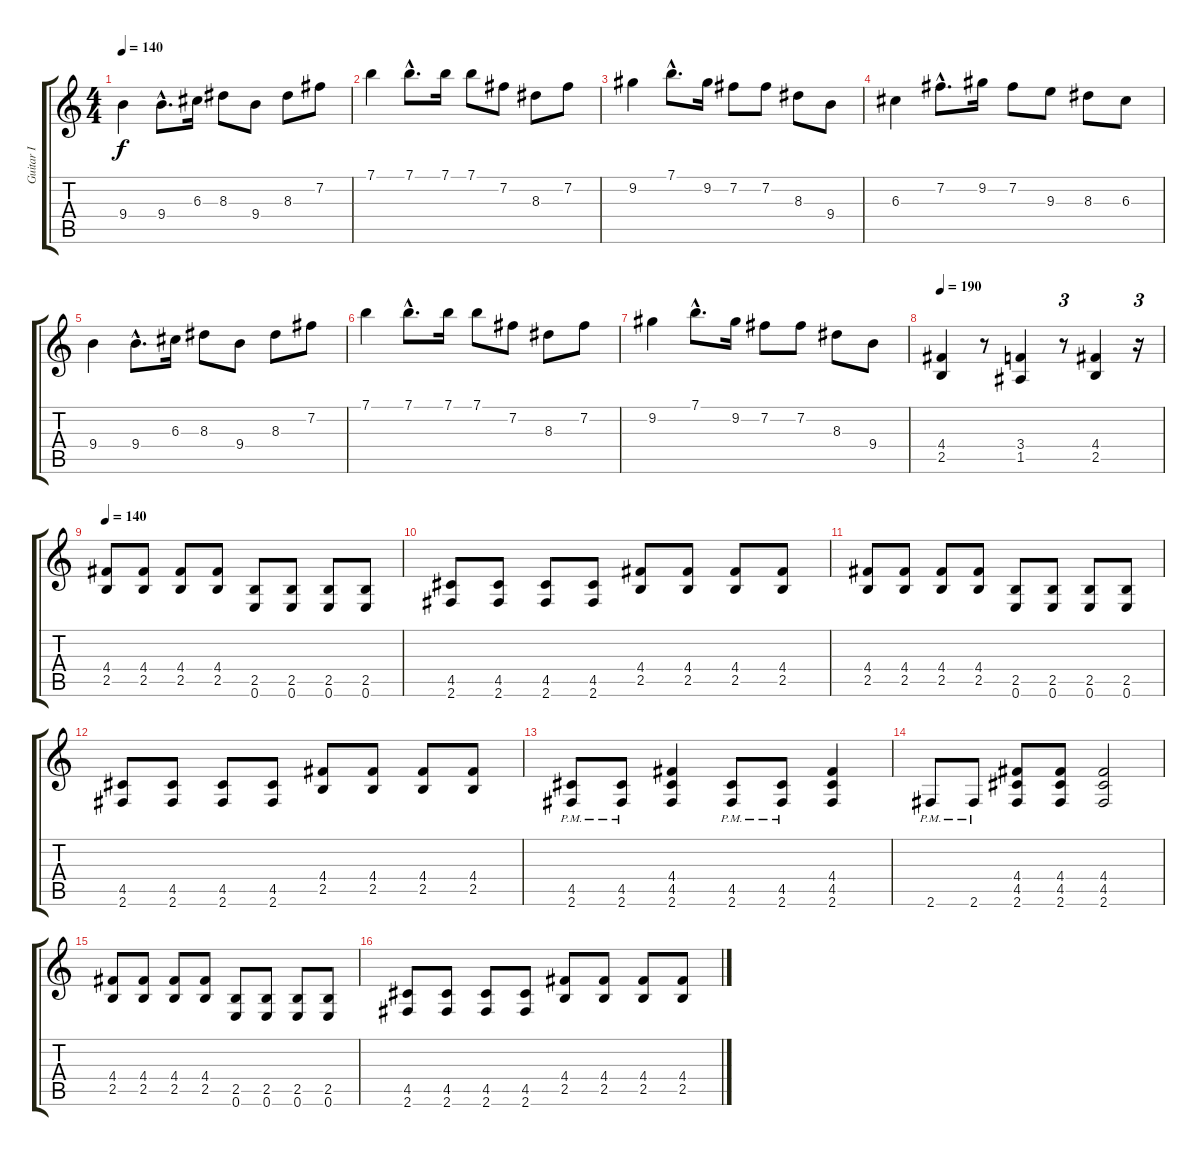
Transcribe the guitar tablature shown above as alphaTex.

\track ("Guitar I" "Guitar I") {instrument distortionguitar}
\staff {score tabs}
\tuning (E4 B3 G3 D3 A2 E2) {hide}
\ts (4 4)
\tempo 140
\clef g2
\ks c
9.4.4{dy f instrument distortionguitar} 9.4{hac}.8{d} 6.3.16 8.3.8 9.4.8 8.3.8 7.2.8 |
7.1.4 7.1{hac}.8{d} 7.1.16 7.1.8 7.2.8 8.3.8 7.2.8 |
9.2.4 7.1{hac}.8{d} 9.2.16 7.2.8 7.2.8 8.3.8 9.4.8 |
6.3.4 7.2{hac}.8{d} 9.2.16 7.2.8 9.3.8 8.3.8 6.3.8 |
9.4.4 9.4{hac}.8{d} 6.3.16 8.3.8 9.4.8 8.3.8 7.2.8 |
7.1.4 7.1{hac}.8{d} 7.1.16 7.1.8 7.2.8 8.3.8 7.2.8 |
9.2.4 7.1{hac}.8{d} 9.2.16 7.2.8 7.2.8 8.3.8 9.4.8 |
\tempo 190
(4.4 2.5).4 r.8 (3.4 1.5).4 r.8{tu (3 2)} (4.4 2.5).4 r.16{tu (3 2)} |
\tempo 140
(4.4 2.5).8 (4.4 2.5).8 (4.4 2.5).8 (4.4 2.5).8 (2.5 0.6).8 (2.5 0.6).8 (2.5 0.6).8 (2.5 0.6).8 |
(4.5 2.6).8 (4.5 2.6).8 (4.5 2.6).8 (4.5 2.6).8 (4.4 2.5).8 (4.4 2.5).8 (4.4 2.5).8 (4.4 2.5).8 |
(4.4 2.5).8 (4.4 2.5).8 (4.4 2.5).8 (4.4 2.5).8 (2.5 0.6).8 (2.5 0.6).8 (2.5 0.6).8 (2.5 0.6).8 |
(4.5 2.6).8 (4.5 2.6).8 (4.5 2.6).8 (4.5 2.6).8 (4.4 2.5).8 (4.4 2.5).8 (4.4 2.5).8 (4.4 2.5).8 |
(4.5{pm} 2.6{pm}).8 (4.5{pm} 2.6{pm}).8 (4.4 4.5 2.6).4 (4.5{pm} 2.6{pm}).8 (4.5{pm} 2.6{pm}).8 (4.4 4.5 2.6).4 |
2.6{pm}.8 2.6{pm}.8 (4.4 4.5 2.6).8 (4.4 4.5 2.6).8 (4.4 4.5 2.6).2 |
(4.4 2.5).8 (4.4 2.5).8 (4.4 2.5).8 (4.4 2.5).8 (2.5 0.6).8 (2.5 0.6).8 (2.5 0.6).8 (2.5 0.6).8 |
(4.5 2.6).8 (4.5 2.6).8 (4.5 2.6).8 (4.5 2.6).8 (4.4 2.5).8 (4.4 2.5).8 (4.4 2.5).8 (4.4 2.5).8
